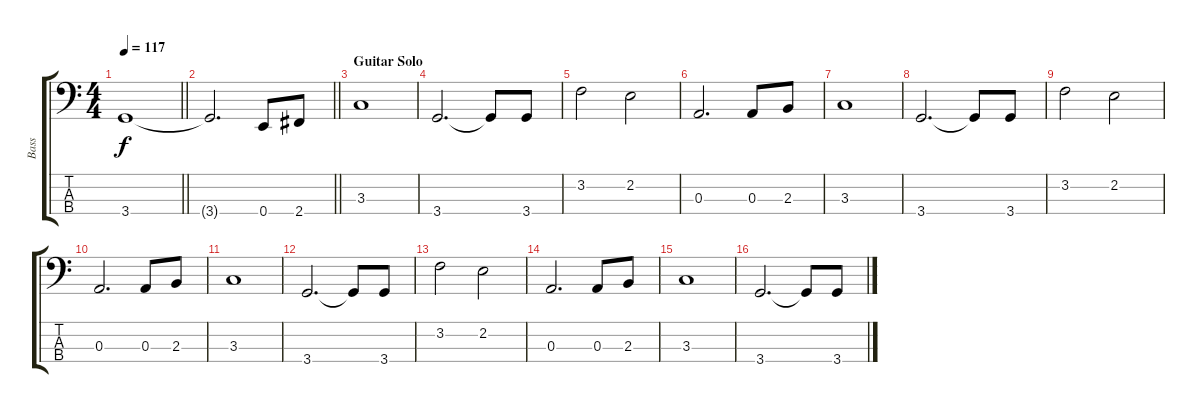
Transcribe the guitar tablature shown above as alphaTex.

\track ("Bass" "Bass") {instrument electricbassfinger}
\staff {score tabs}
\tuning (G2 D2 A1 E1) {hide}
\ts (4 4)
\tempo 117
\clef f4
\barLineRight lightlight
\ks c
3.4.1{dy f} |
\barLineRight lightlight
3.4{t}.2{d} 0.4.8 2.4.8 |
\section ("" "Guitar Solo")
3.3.1 |
3.4.2{d} 3.4{t}.8 3.4.8 |
3.2.2 2.2.2 |
0.3.2{d} 0.3.8 2.3.8 |
3.3.1 |
3.4.2{d} 3.4{t}.8 3.4.8 |
3.2.2 2.2.2 |
0.3.2{d} 0.3.8 2.3.8 |
3.3.1 |
3.4.2{d} 3.4{t}.8 3.4.8 |
3.2.2 2.2.2 |
0.3.2{d} 0.3.8 2.3.8 |
3.3.1 |
3.4.2{d} 3.4{t}.8 3.4.8
